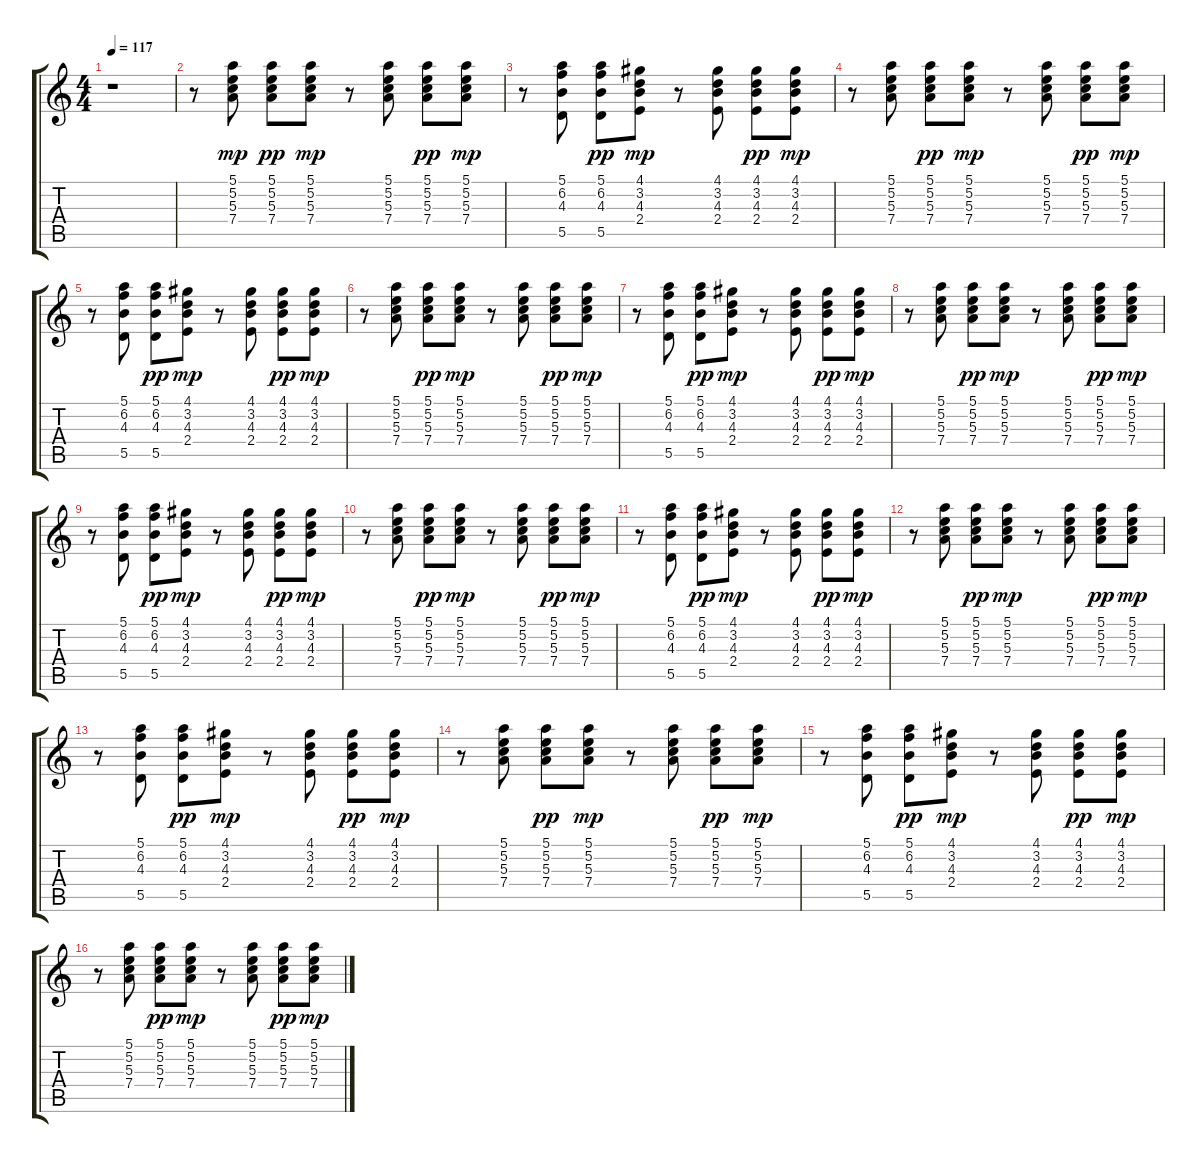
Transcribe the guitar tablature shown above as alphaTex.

\track "" {instrument acousticguitarsteel}
\staff {score tabs}
\tuning (E4 B3 G3 D3 A2 E2) {hide}
\ts (4 4)
\tempo 117
\clef g2
\ks c
r.1{dy mp instrument acousticguitarsteel} |
r.8 (5.1 5.2 5.3 7.4).8 (5.1 5.2 5.3 7.4).8{dy pp} (5.1 5.2 5.3 7.4).8{dy mp} r.8 (5.1 5.2 5.3 7.4).8 (5.1 5.2 5.3 7.4).8{dy pp} (5.1 5.2 5.3 7.4).8{dy mp} |
r.8 (5.1 6.2 4.3 5.5).8 (5.1 6.2 4.3 5.5).8{dy pp} (4.1 3.2 4.3 2.4).8{dy mp} r.8 (4.1 3.2 4.3 2.4).8 (4.1 3.2 4.3 2.4).8{dy pp} (4.1 3.2 4.3 2.4).8{dy mp} |
r.8 (5.1 5.2 5.3 7.4).8 (5.1 5.2 5.3 7.4).8{dy pp} (5.1 5.2 5.3 7.4).8{dy mp} r.8 (5.1 5.2 5.3 7.4).8 (5.1 5.2 5.3 7.4).8{dy pp} (5.1 5.2 5.3 7.4).8{dy mp} |
r.8 (5.1 6.2 4.3 5.5).8 (5.1 6.2 4.3 5.5).8{dy pp} (4.1 3.2 4.3 2.4).8{dy mp} r.8 (4.1 3.2 4.3 2.4).8 (4.1 3.2 4.3 2.4).8{dy pp} (4.1 3.2 4.3 2.4).8{dy mp} |
r.8 (5.1 5.2 5.3 7.4).8 (5.1 5.2 5.3 7.4).8{dy pp} (5.1 5.2 5.3 7.4).8{dy mp} r.8 (5.1 5.2 5.3 7.4).8 (5.1 5.2 5.3 7.4).8{dy pp} (5.1 5.2 5.3 7.4).8{dy mp} |
r.8 (5.1 6.2 4.3 5.5).8 (5.1 6.2 4.3 5.5).8{dy pp} (4.1 3.2 4.3 2.4).8{dy mp} r.8 (4.1 3.2 4.3 2.4).8 (4.1 3.2 4.3 2.4).8{dy pp} (4.1 3.2 4.3 2.4).8{dy mp} |
r.8 (5.1 5.2 5.3 7.4).8 (5.1 5.2 5.3 7.4).8{dy pp} (5.1 5.2 5.3 7.4).8{dy mp} r.8 (5.1 5.2 5.3 7.4).8 (5.1 5.2 5.3 7.4).8{dy pp} (5.1 5.2 5.3 7.4).8{dy mp} |
r.8 (5.1 6.2 4.3 5.5).8 (5.1 6.2 4.3 5.5).8{dy pp} (4.1 3.2 4.3 2.4).8{dy mp} r.8 (4.1 3.2 4.3 2.4).8 (4.1 3.2 4.3 2.4).8{dy pp} (4.1 3.2 4.3 2.4).8{dy mp} |
r.8 (5.1 5.2 5.3 7.4).8 (5.1 5.2 5.3 7.4).8{dy pp} (5.1 5.2 5.3 7.4).8{dy mp} r.8 (5.1 5.2 5.3 7.4).8 (5.1 5.2 5.3 7.4).8{dy pp} (5.1 5.2 5.3 7.4).8{dy mp} |
r.8 (5.1 6.2 4.3 5.5).8 (5.1 6.2 4.3 5.5).8{dy pp} (4.1 3.2 4.3 2.4).8{dy mp} r.8 (4.1 3.2 4.3 2.4).8 (4.1 3.2 4.3 2.4).8{dy pp} (4.1 3.2 4.3 2.4).8{dy mp} |
r.8 (5.1 5.2 5.3 7.4).8 (5.1 5.2 5.3 7.4).8{dy pp} (5.1 5.2 5.3 7.4).8{dy mp} r.8 (5.1 5.2 5.3 7.4).8 (5.1 5.2 5.3 7.4).8{dy pp} (5.1 5.2 5.3 7.4).8{dy mp} |
r.8 (5.1 6.2 4.3 5.5).8 (5.1 6.2 4.3 5.5).8{dy pp} (4.1 3.2 4.3 2.4).8{dy mp} r.8 (4.1 3.2 4.3 2.4).8 (4.1 3.2 4.3 2.4).8{dy pp} (4.1 3.2 4.3 2.4).8{dy mp} |
r.8 (5.1 5.2 5.3 7.4).8 (5.1 5.2 5.3 7.4).8{dy pp} (5.1 5.2 5.3 7.4).8{dy mp} r.8 (5.1 5.2 5.3 7.4).8 (5.1 5.2 5.3 7.4).8{dy pp} (5.1 5.2 5.3 7.4).8{dy mp} |
r.8 (5.1 6.2 4.3 5.5).8 (5.1 6.2 4.3 5.5).8{dy pp} (4.1 3.2 4.3 2.4).8{dy mp} r.8 (4.1 3.2 4.3 2.4).8 (4.1 3.2 4.3 2.4).8{dy pp} (4.1 3.2 4.3 2.4).8{dy mp} |
r.8 (5.1 5.2 5.3 7.4).8 (5.1 5.2 5.3 7.4).8{dy pp} (5.1 5.2 5.3 7.4).8{dy mp} r.8 (5.1 5.2 5.3 7.4).8 (5.1 5.2 5.3 7.4).8{dy pp} (5.1 5.2 5.3 7.4).8{dy mp}
